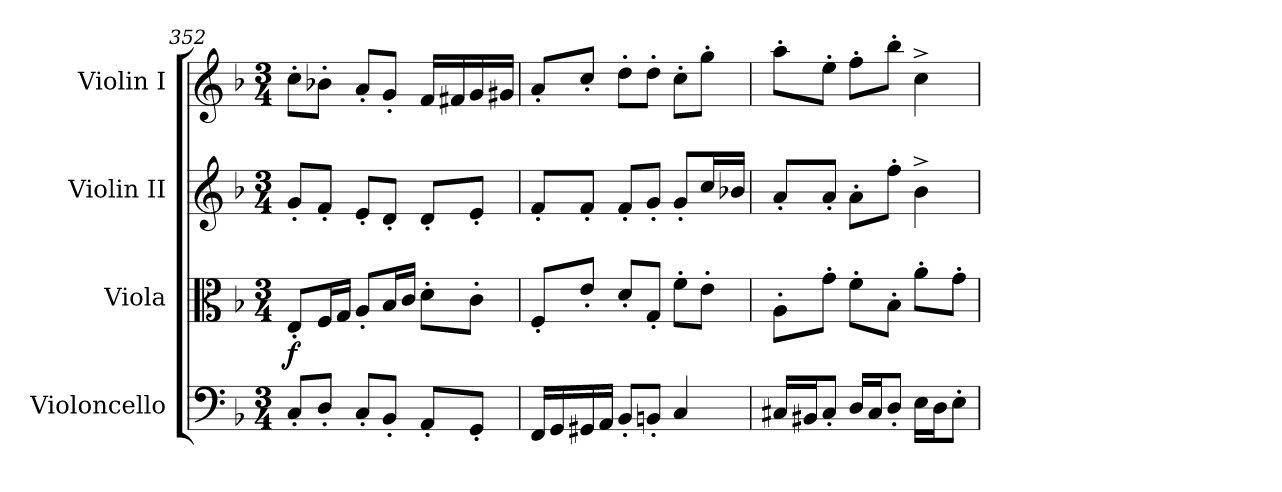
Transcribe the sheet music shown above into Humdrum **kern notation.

**kern	**kern	**dynam	**kern	**kern
*part4	*part3	*part3	*part2	*part1
*staff4	*staff3	*staff3	*staff2	*staff1
*I"Violoncello	*I"Viola	*	*I"Violin II	*I"Violin I
*I'Vc	*I'Vla	*	*I'Vln	*I'Vln
*clefF4	*clefC3	*	*clefG2	*clefG2
*k[b-]	*k[b-]	*	*k[b-]	*k[b-]
*M3/4	*M3/4	*	*M3/4	*M3/4
=352	=352	=352	=352	=352
!	!	!LO:DY:b	!	!
8C'/L	8E'/L	f	8g'/L	8cc'\L
8D'/J	16F/L	.	8f'/J	8b-X'\J
.	16G/JJ	.	.	.
8C'/L	8A'/L	.	8e'/L	8a'/L
8BB-'/J	16B-/L	.	8d'/J	8g'/J
.	16c/JJ	.	.	.
8AA'/L	8d'\L	.	8d'/L	16f/LL
.	.	.	.	16f#X/
8GG'/J	8c'\J	.	8e'/J	16g/
.	.	.	.	16g#X/JJ
=353	=353	=353	=353	=353
16FF/LL	8F'/L	.	8f'/L	8a'/L
16GG/	.	.	.	.
16GG#X/	8e'/J	.	8f'/J	8cc'/J
16AA/JJ	.	.	.	.
8BB-'/L	8d'/L	.	8f'/L	8dd'\L
8BBn'/J	8G'/J	.	8g'/J	8dd'\J
4C/	8f'\L	.	8g'/L	8cc'\L
.	8e'\J	.	16cc/L	8gg'\J
.	.	.	16b-X/JJ	.
=354	=354	=354	=354	=354
16C#X/LL	8A'\L	.	8a'/L	8aa'\L
16BB#X/J	.	.	.	.
8C#'/J	8g'\J	.	8a'/J	8ee'\J
16D/LL	8f'\L	.	8a'\L	8ff'\L
16C#/J	.	.	.	.
8D'/J	8B-'\J	.	8ff'\J	8bb-'\J
16E\LL	8a'\L	.	4b-^\	4cc^\
16D\J	.	.	.	.
8E'\J	8g'\J	.	.	.
=	=	=	=	=
*-	*-	*-	*-	*-
